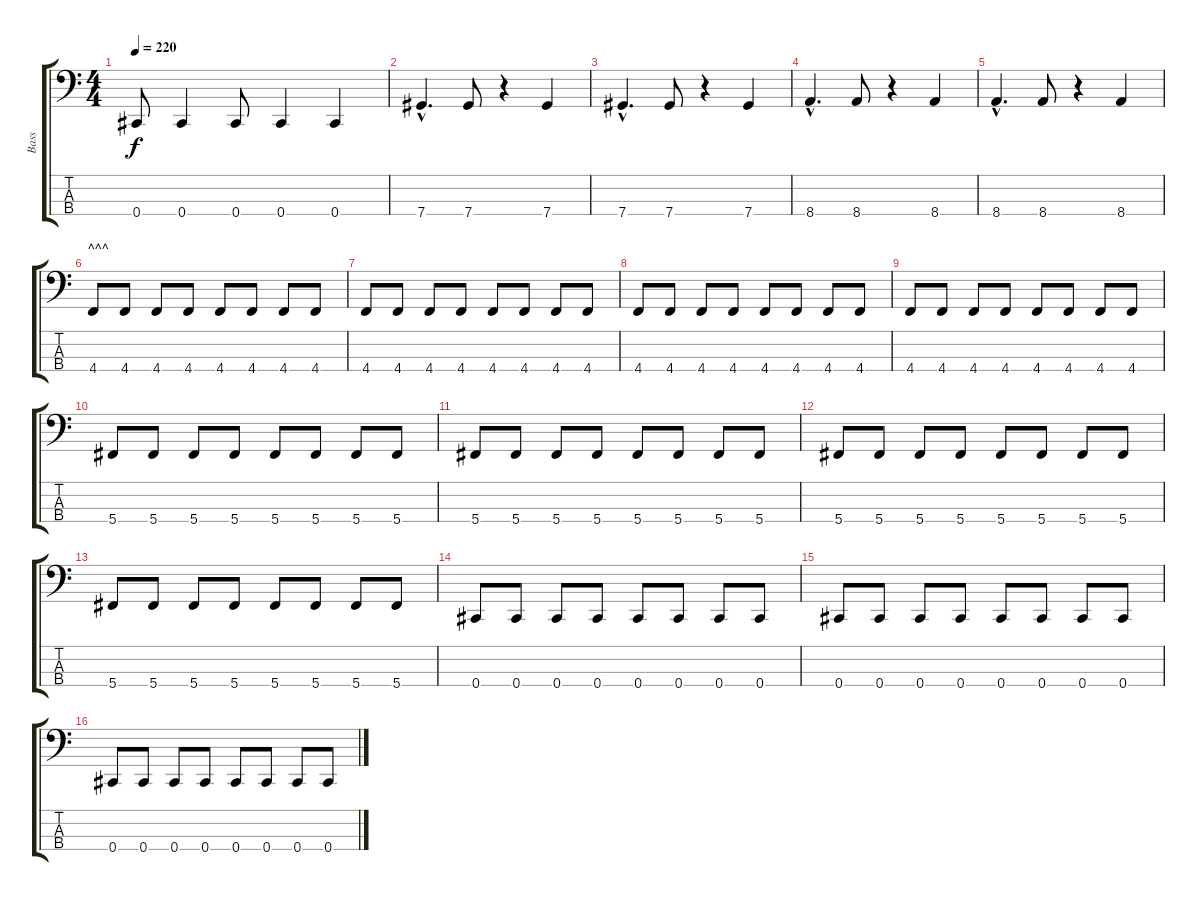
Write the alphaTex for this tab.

\track ("Bass" "Bass") {instrument electricbasspick}
\staff {score tabs}
\tuning (Gb2 Db2 Ab1 Db1) {hide}
\ts (4 4)
\tempo 220
\clef f4
\ks c
0.4.8{dy f} 0.4.4 0.4.8 0.4.4 0.4.4 |
7.4{hac}.4{d} 7.4.8 r.4 7.4.4 |
7.4{hac}.4{d} 7.4.8 r.4 7.4.4 |
8.4{hac}.4{d} 8.4.8 r.4 8.4.4 |
8.4{hac}.4{d} 8.4.8 r.4 8.4.4 |
\section ("" "^^^")
4.4.8 4.4.8 4.4.8 4.4.8 4.4.8 4.4.8 4.4.8 4.4.8 |
4.4.8 4.4.8 4.4.8 4.4.8 4.4.8 4.4.8 4.4.8 4.4.8 |
4.4.8 4.4.8 4.4.8 4.4.8 4.4.8 4.4.8 4.4.8 4.4.8 |
4.4.8 4.4.8 4.4.8 4.4.8 4.4.8 4.4.8 4.4.8 4.4.8 |
5.4.8 5.4.8 5.4.8 5.4.8 5.4.8 5.4.8 5.4.8 5.4.8 |
5.4.8 5.4.8 5.4.8 5.4.8 5.4.8 5.4.8 5.4.8 5.4.8 |
5.4.8 5.4.8 5.4.8 5.4.8 5.4.8 5.4.8 5.4.8 5.4.8 |
5.4.8 5.4.8 5.4.8 5.4.8 5.4.8 5.4.8 5.4.8 5.4.8 |
0.4.8 0.4.8 0.4.8 0.4.8 0.4.8 0.4.8 0.4.8 0.4.8 |
0.4.8 0.4.8 0.4.8 0.4.8 0.4.8 0.4.8 0.4.8 0.4.8 |
0.4.8 0.4.8 0.4.8 0.4.8 0.4.8 0.4.8 0.4.8 0.4.8
